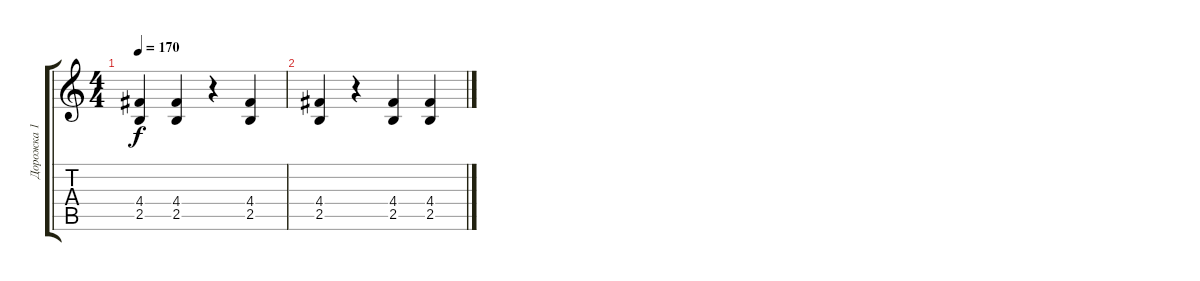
\track ("Дорожка 1" "Дорожка 1") {instrument distortionguitar}
\staff {score tabs}
\tuning (E4 B3 G3 D3 A2 E2) {hide}
\ts (4 4)
\tempo 170
\clef g2
\ks c
(4.4 2.5).4{dy f} (4.4 2.5).4 r.4 (4.4 2.5).4 |
(4.4 2.5).4 r.4 (4.4 2.5).4 (4.4 2.5).4
